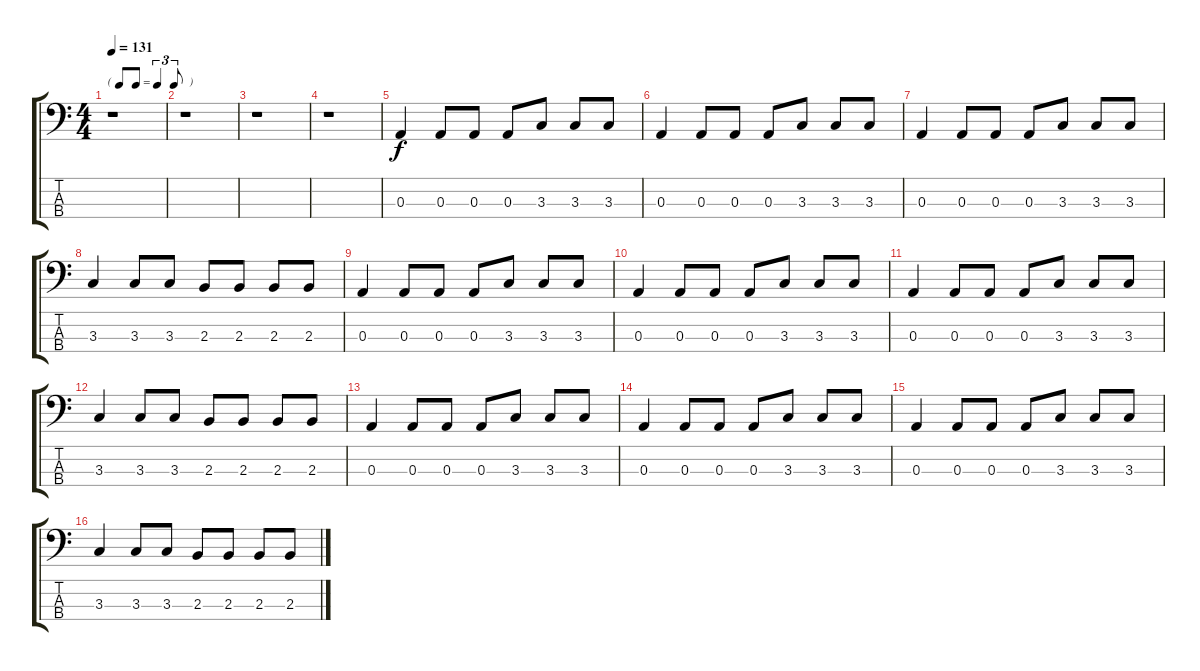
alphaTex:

\track "" {instrument electricbasspick}
\staff {score tabs}
\tuning (G2 D2 A1 E1) {hide}
\ts (4 4)
\tf triplet8th
\tempo 131
\clef f4
\ks c
r.1{dy f instrument electricbasspick} |
r.1 |
r.1 |
r.1 |
0.3.4 0.3.8 0.3.8 0.3.8 3.3.8 3.3.8 3.3.8 |
0.3.4 0.3.8 0.3.8 0.3.8 3.3.8 3.3.8 3.3.8 |
0.3.4 0.3.8 0.3.8 0.3.8 3.3.8 3.3.8 3.3.8 |
3.3.4 3.3.8 3.3.8 2.3.8 2.3.8 2.3.8 2.3.8 |
0.3.4 0.3.8 0.3.8 0.3.8 3.3.8 3.3.8 3.3.8 |
0.3.4 0.3.8 0.3.8 0.3.8 3.3.8 3.3.8 3.3.8 |
0.3.4 0.3.8 0.3.8 0.3.8 3.3.8 3.3.8 3.3.8 |
3.3.4 3.3.8 3.3.8 2.3.8 2.3.8 2.3.8 2.3.8 |
0.3.4 0.3.8 0.3.8 0.3.8 3.3.8 3.3.8 3.3.8 |
0.3.4 0.3.8 0.3.8 0.3.8 3.3.8 3.3.8 3.3.8 |
0.3.4 0.3.8 0.3.8 0.3.8 3.3.8 3.3.8 3.3.8 |
3.3.4 3.3.8 3.3.8 2.3.8 2.3.8 2.3.8 2.3.8
